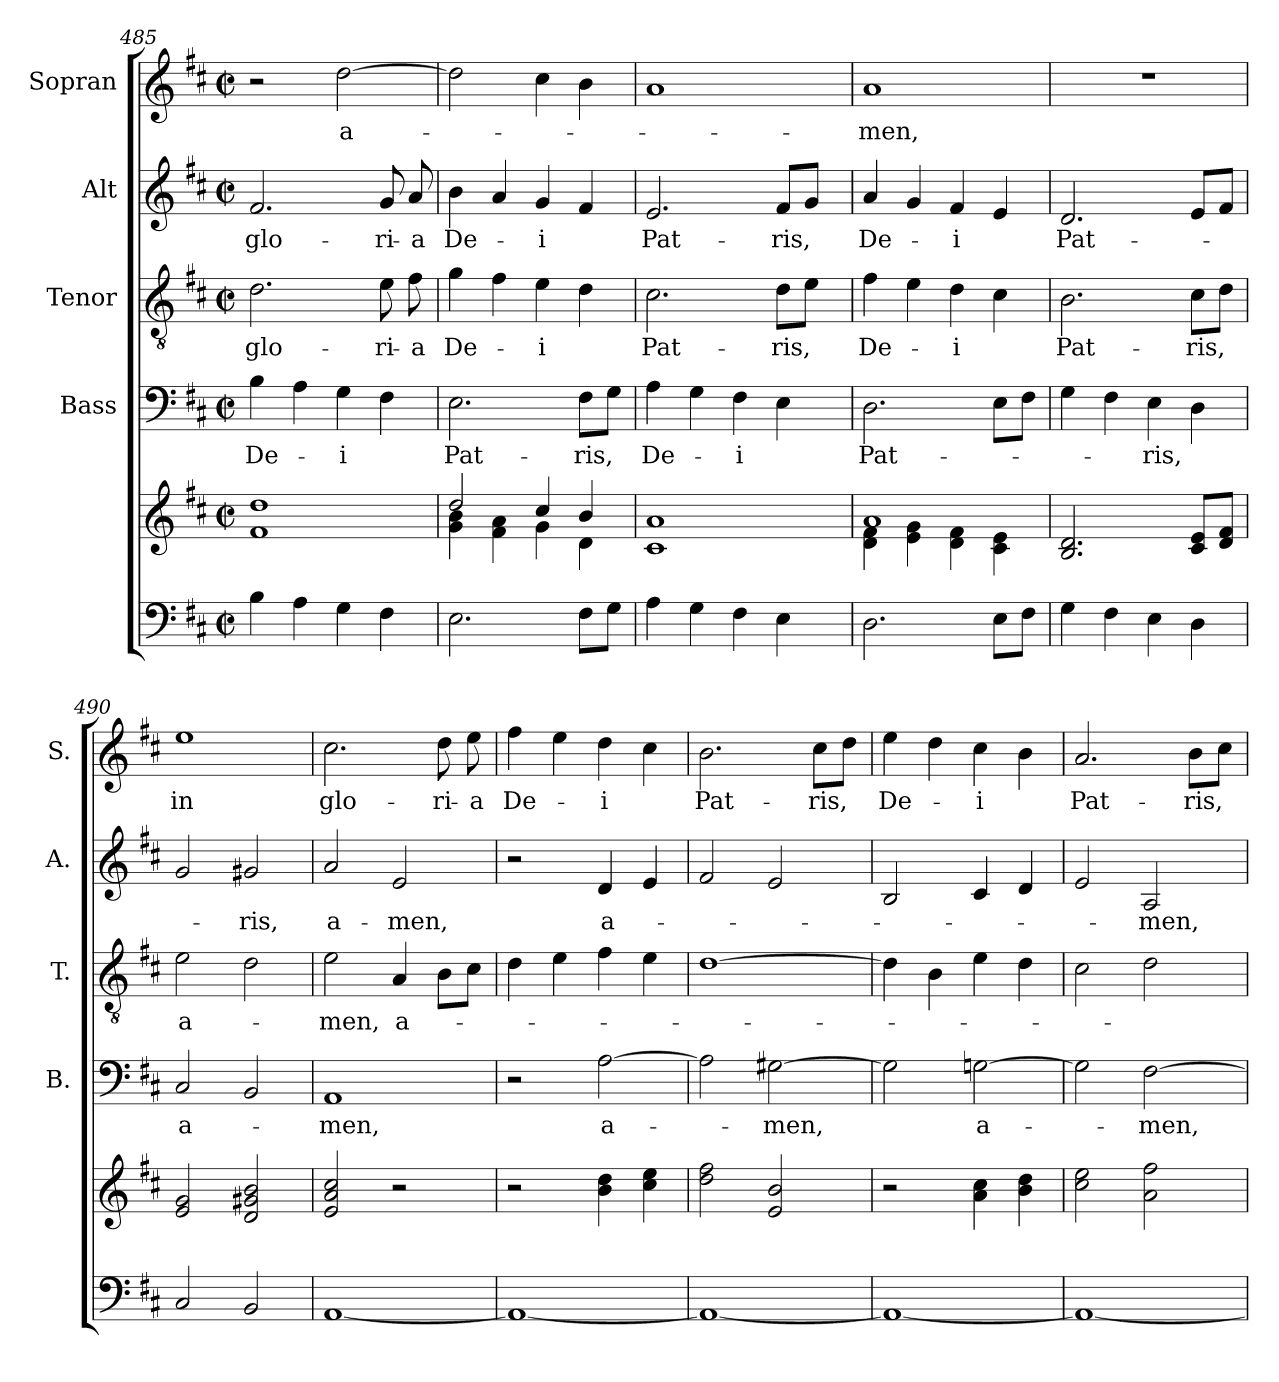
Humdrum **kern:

**kern	**kern	**kern	**text	**kern	**text	**kern	**text	**kern	**text
*part5	*part5	*part4	*part4	*part3	*part3	*part2	*part2	*part1	*part1
*staff6	*staff5	*staff4	*staff4	*staff3	*staff3	*staff2	*staff2	*staff1	*staff1
*	*	*I"Bass	*	*I"Tenor	*	*I"Alt	*	*I"Sopran	*
*	*	*I'B.	*	*I'T.	*	*I'A.	*	*I'S.	*
*clefF4	*clefG2	*clefF4	*	*clefGv2	*	*clefG2	*	*clefG2	*
*k[f#c#]	*k[f#c#]	*k[f#c#]	*	*k[f#c#]	*	*k[f#c#]	*	*k[f#c#]	*
*D:	*D:	*D:	*	*D:	*	*D:	*	*D:	*
*M2/2	*M2/2	*M2/2	*	*M2/2	*	*M2/2	*	*M2/2	*
*met(c|)	*met(c|)	*met(c|)	*	*met(c|)	*	*met(c|)	*	*met(c|)	*
=485	=485	=485	=485	=485	=485	=485	=485	=485	=485
!	!	!	!LO:LY:b	!	!LO:LY:b	!	!LO:LY:b	!	!
4B\	1f# 1dd	4B\	De-	2.d\	glo-	2.f#/	glo-	2r	.
4A\	.	4A\	.	.	.	.	.	.	.
!	!	!	!LO:LY:b	!	!	!	!	!	!LO:LY:b
4G\	.	4G\	-i	.	.	.	.	[2dd\	a-
!	!	!	!	!	!LO:LY:b	!	!LO:LY:b	!	!
4F#\	.	4F#\	.	8e\	-ri-	8g/	-ri-	.	.
!	!	!	!	!	!LO:LY:b	!	!LO:LY:b	!	!
.	.	.	.	8f#\	-a	8a/	-a	.	.
=486	=486	=486	=486	=486	=486	=486	=486	=486	=486
*	*^	*	*	*	*	*	*	*	*
!	!	!	!	!LO:LY:b	!	!LO:LY:b	!	!LO:LY:b	!	!
2.E\	2dd/	4g\ 4b\	2.E\	Pat-	4g\	De-	4b\	De-	2dd\]	.
.	.	4f#\ 4a\	.	.	4f#\	.	4a/	.	.	.
!	!	!	!	!	!	!LO:LY:b	!	!LO:LY:b	!	!
.	4cc#/	4g\	.	.	4e\	-i	4g/	-i	4cc#\	.
!	!	!	!	!LO:LY:b	!	!	!	!	!	!
8F#\L	4b/	4d\	8F#\L	-ris,	4d\	.	4f#/	.	4b\	.
8G\J	.	.	8G\J	.	.	.	.	.	.	.
*	*v	*v	*	*	*	*	*	*	*	*
=487	=487	=487	=487	=487	=487	=487	=487	=487	=487
!	!	!	!LO:LY:b	!	!LO:LY:b	!	!LO:LY:b	!	!
4A\	1c# 1a	4A\	De-	2.c#\	Pat-	2.e/	Pat-	1a	.
4G\	.	4G\	.	.	.	.	.	.	.
!	!	!	!LO:LY:b	!	!	!	!	!	!
4F#\	.	4F#\	-i	.	.	.	.	.	.
!	!	!	!	!	!LO:LY:b	!	!LO:LY:b	!	!
4E\	.	4E\	.	8d\L	-ris,	8f#/L	-ris,	.	.
.	.	.	.	8e\J	.	8g/J	.	.	.
=488	=488	=488	=488	=488	=488	=488	=488	=488	=488
*	*^	*	*	*	*	*	*	*	*
!	!	!	!	!LO:LY:b	!	!LO:LY:b	!	!LO:LY:b	!	!LO:LY:b
2.D\	1a	4d\ 4f#\	2.D\	Pat-	4f#\	De-	4a/	De-	1a	-men,
.	.	4e\ 4g\	.	.	4e\	.	4g/	.	.	.
!	!	!	!	!	!	!LO:LY:b	!	!LO:LY:b	!	!
.	.	4d\ 4f#\	.	.	4d\	-i	4f#/	-i	.	.
8E\L	.	4c#\ 4e\	8E\L	.	4c#\	.	4e/	.	.	.
8F#\J	.	.	8F#\J	.	.	.	.	.	.	.
*	*v	*v	*	*	*	*	*	*	*	*
!!LO:LB:g=z
=489	=489	=489	=489	=489	=489	=489	=489	=489	=489
!	!	!	!	!	!LO:LY:b	!	!LO:LY:b	!	!
4G\	2.B/ 2.d/	4G\	.	2.B\	Pat-	2.d/	Pat-	1r	.
4F#\	.	4F#\	.	.	.	.	.	.	.
!	!	!	!LO:LY:b	!	!	!	!	!	!
4E\	.	4E\	-ris,	.	.	.	.	.	.
!	!	!	!	!	!LO:LY:b	!	!	!	!
4D\	8c#/ 8e/L	4D\	.	8c#\L	-ris,	8e/L	.	.	.
.	8d/ 8f#/J	.	.	8d\J	.	8f#/J	.	.	.
=490	=490	=490	=490	=490	=490	=490	=490	=490	=490
!	!	!	!LO:LY:b	!	!LO:LY:b	!	!	!	!LO:LY:b
2C#/	2e/ 2g/	2C#/	a-	2e\	a-	2g/	.	1ee	in
!	!	!	!	!	!	!	!LO:LY:b	!	!
2BB/	2d/ 2g#X/ 2b/	2BB/	.	2d\	.	2g#X/	-ris,	.	.
=491	=491	=491	=491	=491	=491	=491	=491	=491	=491
!	!	!	!LO:LY:b	!	!LO:LY:b	!	!LO:LY:b	!	!LO:LY:b
[1AA	2e/ 2a/ 2cc#/	1AA	-men,	2e\	-men,	2a/	a-	2.cc#\	glo-
!	!	!	!	!	!LO:LY:b	!	!LO:LY:b	!	!
.	2r	.	.	4A/	a-	2e/	-men,	.	.
!	!	!	!	!	!	!	!	!	!LO:LY:b
.	.	.	.	8B\L	.	.	.	8dd\	-ri-
!	!	!	!	!	!	!	!	!	!LO:LY:b
.	.	.	.	8c#\J	.	.	.	8ee\	-a
=492	=492	=492	=492	=492	=492	=492	=492	=492	=492
!	!	!	!	!	!	!	!	!	!LO:LY:b
1AA_	2r	2r	.	4d\	.	2r	.	4ff#\	De-
.	.	.	.	4e\	.	.	.	4ee\	.
!	!	!	!LO:LY:b	!	!	!	!LO:LY:b	!	!LO:LY:b
.	4b\ 4dd\	[2A\	a-	4f#\	.	4d/	a-	4dd\	-i
.	4cc#\ 4ee\	.	.	4e\	.	4e/	.	4cc#\	.
=493	=493	=493	=493	=493	=493	=493	=493	=493	=493
!	!	!	!	!	!	!	!	!	!LO:LY:b
1AA_	2dd\ 2ff#\	2A\]	.	[1d	.	2f#/	.	2.b\	Pat-
!	!	!	!LO:LY:b	!	!	!	!	!	!
.	2e/ 2b/	[2G#X\	-men,	.	.	2e/	.	.	.
!	!	!	!	!	!	!	!	!	!LO:LY:b
.	.	.	.	.	.	.	.	8cc#\L	-ris,
.	.	.	.	.	.	.	.	8dd\J	.
=494	=494	=494	=494	=494	=494	=494	=494	=494	=494
!	!	!	!	!	!	!	!	!	!LO:LY:b
1AA_	2r	2G#\]	.	4d\]	.	2B/	.	4ee\	De-
.	.	.	.	4B\	.	.	.	4dd\	.
!	!	!	!LO:LY:b	!	!	!	!	!	!LO:LY:b
.	4a\ 4cc#\	[2Gn\	a-	4e\	.	4c#/	.	4cc#\	-i
.	4b\ 4dd\	.	.	4d\	.	4d/	.	4b\	.
=495	=495	=495	=495	=495	=495	=495	=495	=495	=495
!	!	!	!	!	!	!	!	!	!LO:LY:b
1AA_	2cc#\ 2ee\	2G\]	.	2c#\	.	2e/	.	2.a/	Pat-
!	!	!	!LO:LY:b	!	!	!	!LO:LY:b	!	!
.	2a\ 2ff#\	[2F#\	-men,	2d\	.	2A/	-men,	.	.
!	!	!	!	!	!	!	!	!	!LO:LY:b
.	.	.	.	.	.	.	.	8b\L	-ris,
.	.	.	.	.	.	.	.	8cc#\J	.
=	=	=	=	=	=	=	=	=	=
*-	*-	*-	*-	*-	*-	*-	*-	*-	*-
